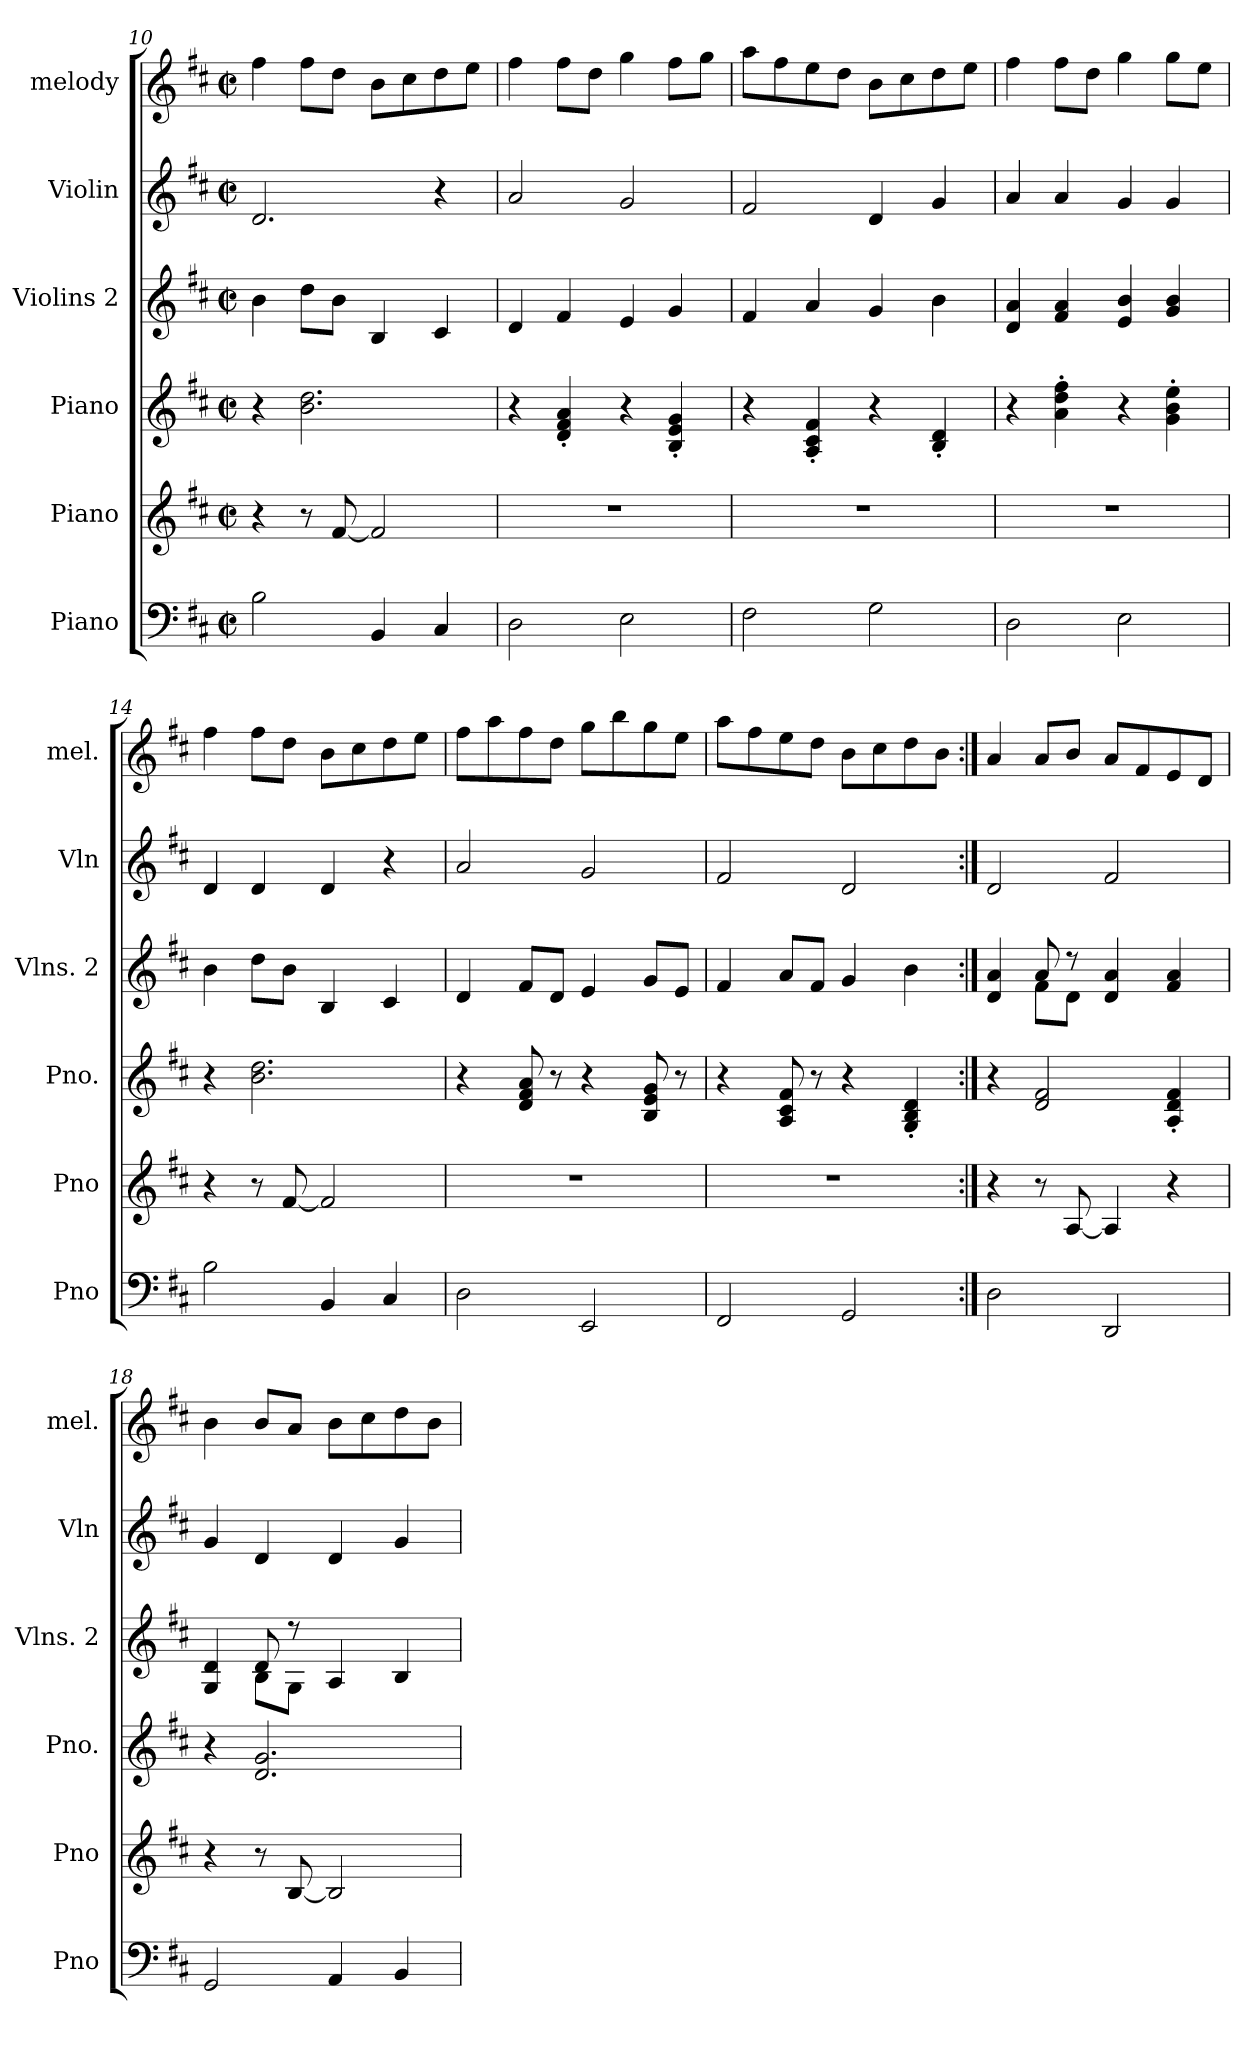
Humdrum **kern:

**kern	**kern	**kern	**kern	**kern	**kern
*part6	*part5	*part4	*part3	*part2	*part1
*staff6	*staff5	*staff4	*staff3	*staff2	*staff1
*I"Piano	*I"Piano	*I"Piano	*I"Violins 2	*I"Violin	*I"melody
*I'Pno	*I'Pno	*I'Pno.	*I'Vlns. 2	*I'Vln	*I'mel.
!!LO:PB:g=z
*clefF4	*clefG2	*clefG2	*clefG2	*clefG2	*clefG2
*k[f#c#]	*k[f#c#]	*k[f#c#]	*k[f#c#]	*k[f#c#]	*k[f#c#]
*M4/4	*M4/4	*M4/4	*M4/4	*M4/4	*M4/4
*met(c|)	*met(c|)	*met(c|)	*met(c|)	*met(c|)	*met(c|)
=10	=10	=10	=10	=10	=10
2B\	4r	4r	4b\	2.d/	4ff#\
.	8r	2.b\ 2.dd\	8dd\L	.	8ff#\L
.	[8f#/	.	8b\J	.	8dd\J
4BB/	2f#/]	.	4B/	.	8b\L
.	.	.	.	.	8cc#\
4C#/	.	.	4c#/	4r	8dd\
.	.	.	.	.	8ee\J
=11	=11	=11	=11	=11	=11
2D\	1r	4r	4d/	2a/	4ff#\
.	.	4d/' 4f#/' 4a/'	4f#/	.	8ff#\L
.	.	.	.	.	8dd\J
2E\	.	4r	4e/	2g/	4gg\
.	.	4B/' 4e/' 4g/'	4g/	.	8ff#\L
.	.	.	.	.	8gg\J
=12	=12	=12	=12	=12	=12
2F#\	1r	4r	4f#/	2f#/	8aa\L
.	.	.	.	.	8ff#\
.	.	4A/' 4c#/' 4f#/'	4a/	.	8ee\
.	.	.	.	.	8dd\J
2G\	.	4r	4g/	4d/	8b\L
.	.	.	.	.	8cc#\
.	.	4B/' 4d/'	4b\	4g/	8dd\
.	.	.	.	.	8ee\J
=13	=13	=13	=13	=13	=13
2D\	1r	4r	4d/ 4a/	4a/	4ff#\
.	.	4a\' 4dd\' 4ff#\'	4f#/ 4a/	4a/	8ff#\L
.	.	.	.	.	8dd\J
2E\	.	4r	4e/ 4b/	4g/	4gg\
.	.	4g\' 4b\' 4ee\'	4g/ 4b/	4g/	8gg\L
.	.	.	.	.	8ee\J
=14	=14	=14	=14	=14	=14
2B\	4r	4r	4b\	4d/	4ff#\
.	8r	2.b\ 2.dd\	8dd\L	4d/	8ff#\L
.	[8f#/	.	8b\J	.	8dd\J
4BB/	2f#/]	.	4B/	4d/	8b\L
.	.	.	.	.	8cc#\
4C#/	.	.	4c#/	4r	8dd\
.	.	.	.	.	8ee\J
!!LO:LB:g=z
=15	=15	=15	=15	=15	=15
2D\	1r	4r	4d/	2a/	8ff#\L
.	.	.	.	.	8aa\
.	.	8d/ 8f#/ 8a/	8f#/L	.	8ff#\
.	.	8r	8d/J	.	8dd\J
2EE/	.	4r	4e/	2g/	8gg\L
.	.	.	.	.	8bb\
.	.	8B/ 8e/ 8g/	8g/L	.	8gg\
.	.	8r	8e/J	.	8ee\J
=16	=16	=16	=16	=16	=16
2FF#/	1r	4r	4f#/	2f#/	8aa\L
.	.	.	.	.	8ff#\
.	.	8A/ 8c#/ 8f#/	8a/L	.	8ee\
.	.	8r	8f#/J	.	8dd\J
2GG/	.	4r	4g/	2d/	8b\L
.	.	.	.	.	8cc#\
.	.	4G/' 4B/' 4d/'	4b\	.	8dd\
.	.	.	.	.	8b\J
=17:|!	=17:|!	=17:|!	=17:|!	=17:|!	=17:|!
*	*	*	*^	*	*
2D\	4r	4r	4d/ 4a/	4ryy	2d/	4a/
.	8r	2d/ 2f#/	8a/	8f#\L	.	8a/L
.	[8A/	.	8r	8d\J	.	8b/J
2DD/	4A/]	.	4d/ 4a/	2ryy	2f#/	8a/L
.	.	.	.	.	.	8f#/
.	4r	4A/' 4d/' 4f#/'	4f#/ 4a/	.	.	8e/
.	.	.	.	.	.	8d/J
=18	=18	=18	=18	=18	=18	=18
2GG/	4r	4r	4G/ 4d/	4ryy	4g/	4b\
.	8r	2.d/ 2.g/	8d/	8B\L	4d/	8b/L
.	[8B/	.	8r	8G\J	.	8a/J
4AA/	2B/]	.	4A/	2ryy	4d/	8b\L
.	.	.	.	.	.	8cc#\
4BB/	.	.	4B/	.	4g/	8dd\
.	.	.	.	.	.	8b\J
*	*	*	*v	*v	*	*
=	=	=	=	=	=
*-	*-	*-	*-	*-	*-
